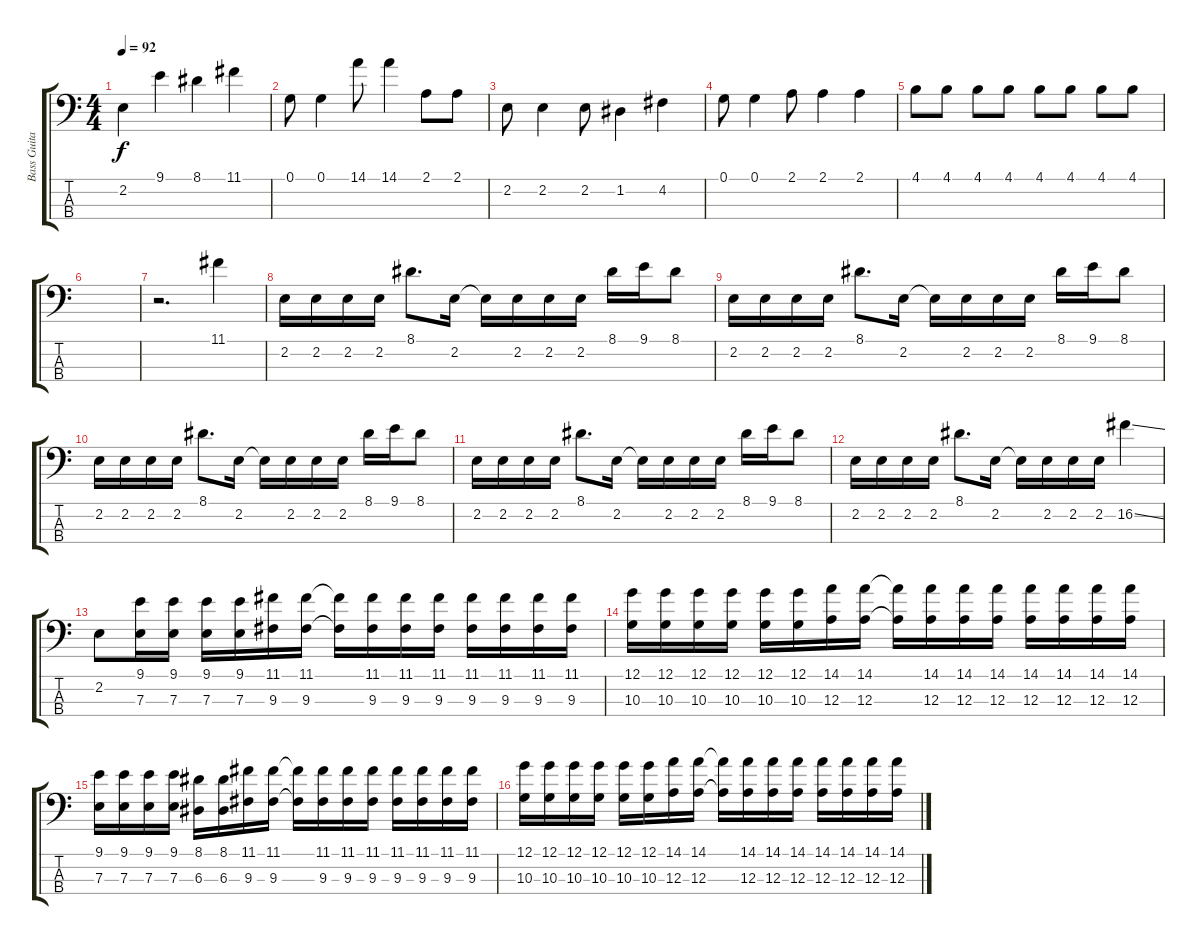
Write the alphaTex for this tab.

\track ("Bass Guitar" "Bass Guita") {instrument electricbassfinger}
\staff {score tabs}
\tuning (G2 D2 A1 E1) {hide}
\ts (4 4)
\tempo 92
\clef f4
\ks c
2.2.4{dy f} 9.1.4 8.1.4 11.1.4 |
0.1.8 0.1.4 14.1.8 14.1.4 2.1.8 2.1.8 |
2.2.8 2.2.4 2.2.8 1.2.4 4.2.4 |
0.1.8 0.1.4 2.1.8 2.1.4 2.1.4 |
4.1.8 4.1.8 4.1.8 4.1.8 4.1.8 4.1.8 4.1.8 4.1.8 |
|
r.2{d} 11.1.4 |
2.2.16 2.2.16 2.2.16 2.2.16 8.1.8{d} 2.2.16 2.2{t}.16 2.2.16 2.2.16 2.2.16 8.1.16 9.1.16 8.1.8 |
2.2.16 2.2.16 2.2.16 2.2.16 8.1.8{d} 2.2.16 2.2{t}.16 2.2.16 2.2.16 2.2.16 8.1.16 9.1.16 8.1.8 |
2.2.16 2.2.16 2.2.16 2.2.16 8.1.8{d} 2.2.16 2.2{t}.16 2.2.16 2.2.16 2.2.16 8.1.16 9.1.16 8.1.8 |
2.2.16 2.2.16 2.2.16 2.2.16 8.1.8{d} 2.2.16 2.2{t}.16 2.2.16 2.2.16 2.2.16 8.1.16 9.1.16 8.1.8 |
2.2.16 2.2.16 2.2.16 2.2.16 8.1.8{d} 2.2.16 2.2{t}.16 2.2.16 2.2.16 2.2.16 16.2{ss}.4 |
2.2.8 (9.1 7.3).16 (9.1 7.3).16 (9.1 7.3).16 (9.1 7.3).16 (11.1 9.3).16 (11.1 9.3).16 (11.1{t} 9.3{t}).16 (11.1 9.3).16 (11.1 9.3).16 (11.1 9.3).16 (11.1 9.3).16 (11.1 9.3).16 (11.1 9.3).16 (11.1 9.3).16 |
(12.1 10.3).16 (12.1 10.3).16 (12.1 10.3).16 (12.1 10.3).16 (12.1 10.3).16 (12.1 10.3).16 (14.1 12.3).16 (14.1 12.3).16 (14.1{t} 12.3{t}).16 (14.1 12.3).16 (14.1 12.3).16 (14.1 12.3).16 (14.1 12.3).16 (14.1 12.3).16 (14.1 12.3).16 (14.1 12.3).16 |
(9.1 7.3).16 (9.1 7.3).16 (9.1 7.3).16 (9.1 7.3).16 (8.1 6.3).16 (8.1 6.3).16 (11.1 9.3).16 (11.1 9.3).16 (11.1{t} 9.3{t}).16 (11.1 9.3).16 (11.1 9.3).16 (11.1 9.3).16 (11.1 9.3).16 (11.1 9.3).16 (11.1 9.3).16 (11.1 9.3).16 |
(12.1 10.3).16 (12.1 10.3).16 (12.1 10.3).16 (12.1 10.3).16 (12.1 10.3).16 (12.1 10.3).16 (14.1 12.3).16 (14.1 12.3).16 (14.1{t} 12.3{t}).16 (14.1 12.3).16 (14.1 12.3).16 (14.1 12.3).16 (14.1 12.3).16 (14.1 12.3).16 (14.1 12.3).16 (14.1 12.3).16
